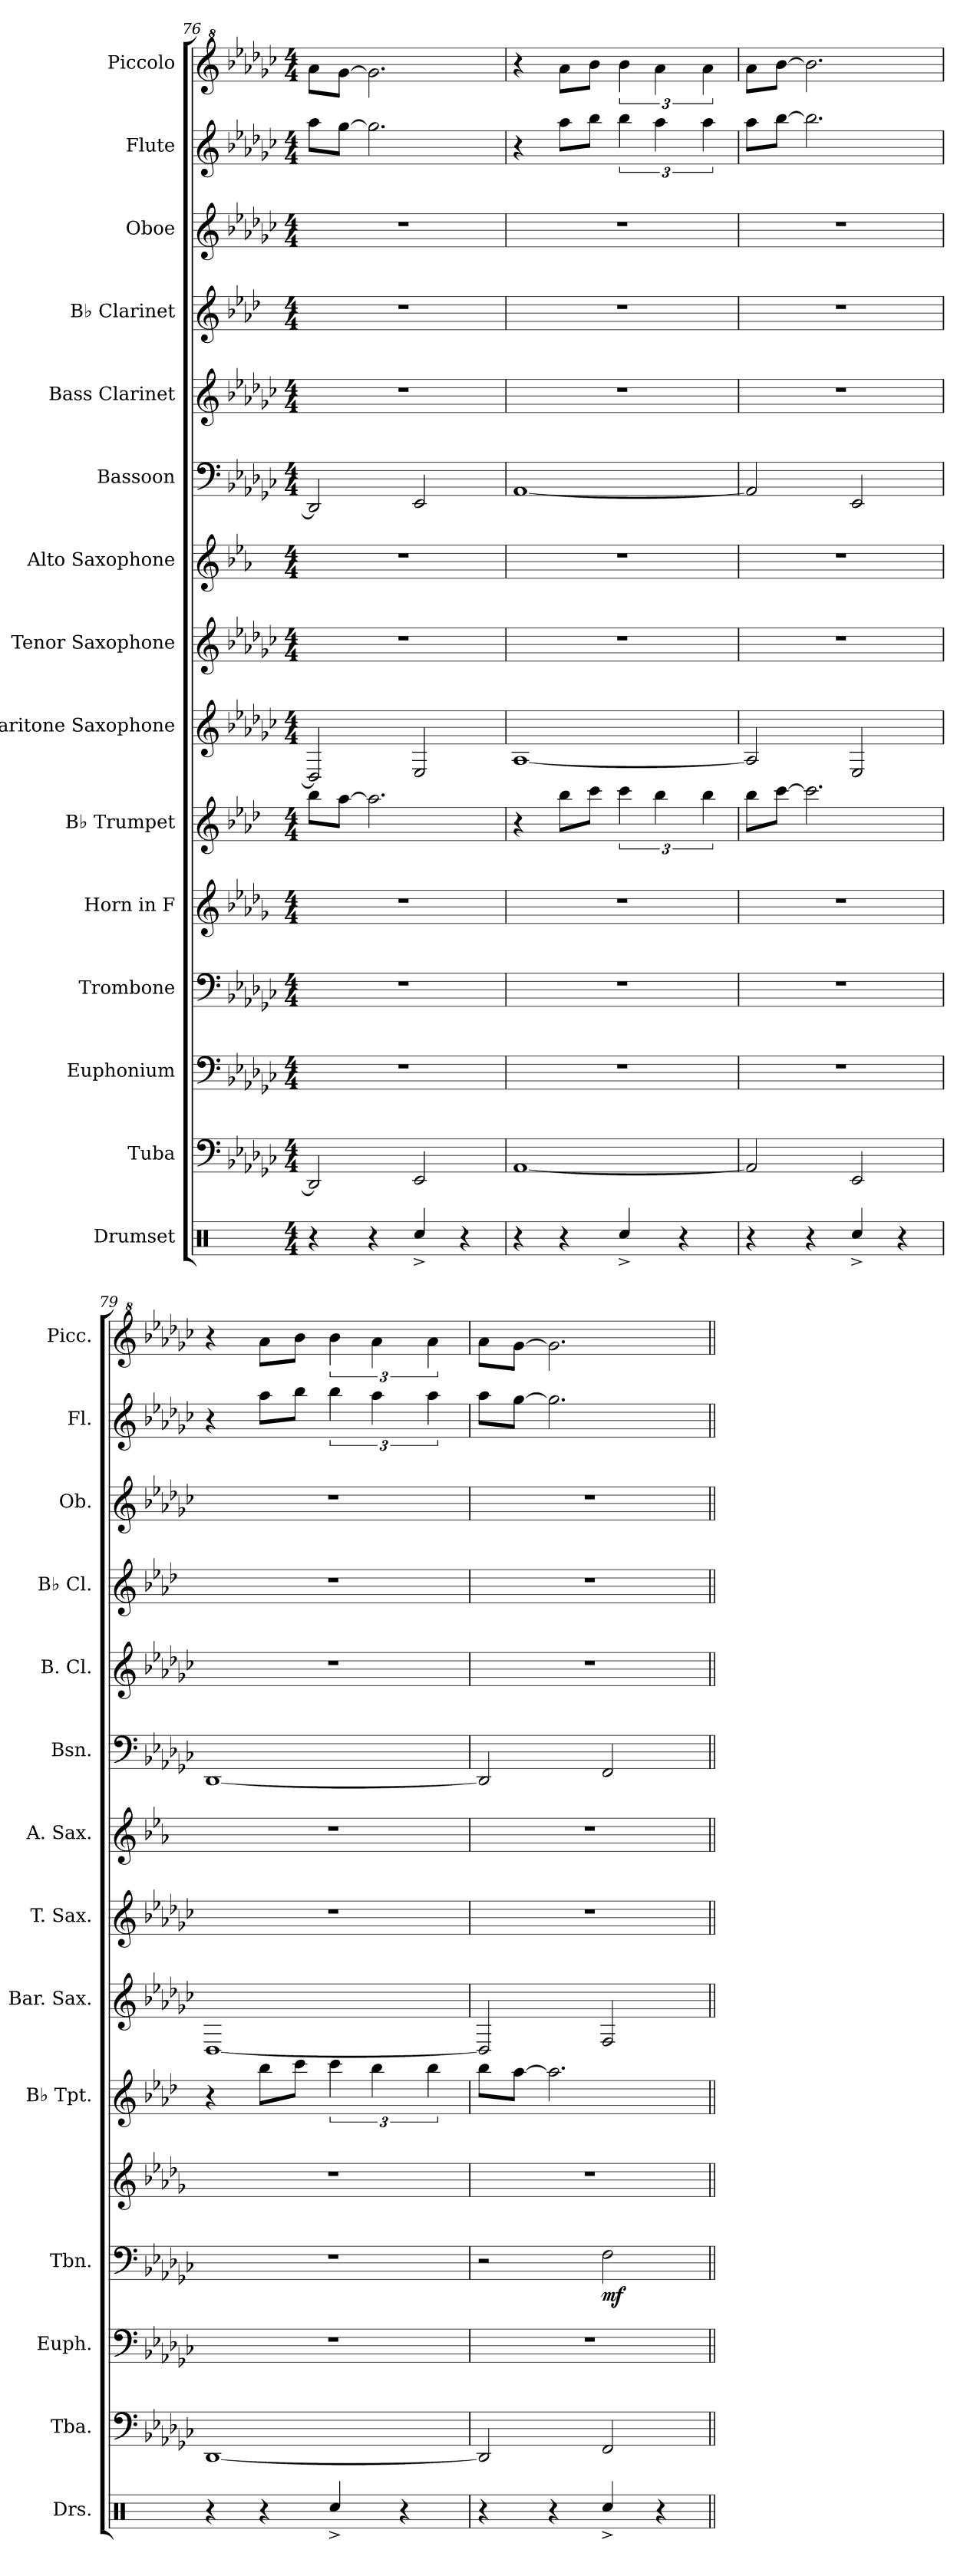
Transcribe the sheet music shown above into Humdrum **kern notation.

**kern	**kern	**kern	**kern	**dynam	**kern	**kern	**kern	**kern	**kern	**kern	**kern	**kern	**kern	**kern	**kern
*part15	*part14	*part13	*part12	*part12	*part11	*part10	*part9	*part8	*part7	*part6	*part5	*part4	*part3	*part2	*part1
*staff15	*staff14	*staff13	*staff12	*staff12	*staff11	*staff10	*staff9	*staff8	*staff7	*staff6	*staff5	*staff4	*staff3	*staff2	*staff1
*I"Drumset	*I"Tuba	*I"Euphonium	*I"Trombone	*	*I"Horn in F	*I"B♭ Trumpet	*I"Baritone Saxophone	*I"Tenor Saxophone	*I"Alto Saxophone	*I"Bassoon	*I"Bass Clarinet	*I"B♭ Clarinet	*I"Oboe	*I"Flute	*I"Piccolo
*I'Drs.	*I'Tba.	*I'Euph.	*I'Tbn.	*	*	*I'B♭ Tpt.	*I'Bar. Sax.	*I'T. Sax.	*I'A. Sax.	*I'Bsn.	*I'B. Cl.	*I'B♭ Cl.	*I'Ob.	*I'Fl.	*I'Picc.
*clefX	*clefF4	*clefF4	*clefF4	*	*clefG2	*clefG2	*clefG2	*clefG2	*clefG2	*clefF4	*clefG2	*clefG2	*clefG2	*clefG2	*clefG^2
*	*	*	*	*	*ITrd4c7	*ITrd1c2	*ITrd12c21	*ITrd8c14	*ITrd5c9	*	*ITrd8c14	*ITrd1c2	*	*	*ITrd-7c-12
*k[]	*k[b-e-a-d-g-c-]	*k[b-e-a-d-g-c-]	*k[b-e-a-d-g-c-]	*	*k[b-e-a-d-g-c-]	*k[b-e-a-d-g-c-]	*k[b-e-a-d-g-c-]	*k[b-e-a-d-g-c-]	*k[b-e-a-d-g-c-]	*k[b-e-a-d-g-c-]	*k[b-e-a-d-g-c-]	*k[b-e-a-d-g-c-]	*k[b-e-a-d-g-c-]	*k[b-e-a-d-g-c-]	*k[b-e-a-d-g-c-]
*M4/4	*M4/4	*M4/4	*M4/4	*	*M4/4	*M4/4	*M4/4	*M4/4	*M4/4	*M4/4	*M4/4	*M4/4	*M4/4	*M4/4	*M4/4
=76	=76	=76	=76	=76	=76	=76	=76	=76	=76	=76	=76	=76	=76	=76	=76
4r	2DD-/]	1r	1r	.	1r	8aa-\L	2DD-/]	1r	1r	2DD-/]	1r	1r	1r	8aa-\L	8aaa-\L
.	.	.	.	.	.	[8gg-\J	.	.	.	.	.	.	.	[8gg-\J	[8ggg-\J
4r	.	.	.	.	.	2.gg-\]	.	.	.	.	.	.	.	2.gg-\]	2.ggg-\]
4Rcc^/	2EE-/	.	.	.	.	.	2EE-/	.	.	2EE-/	.	.	.	.	.
4r	.	.	.	.	.	.	.	.	.	.	.	.	.	.	.
=77	=77	=77	=77	=77	=77	=77	=77	=77	=77	=77	=77	=77	=77	=77	=77
4r	[1AA-	1r	1r	.	1r	4r	[1AA-	1r	1r	[1AA-	1r	1r	1r	4r	4r
4r	.	.	.	.	.	8aa-\L	.	.	.	.	.	.	.	8aa-\L	8aaa-\L
.	.	.	.	.	.	8bb-\J	.	.	.	.	.	.	.	8bb-\J	8bbb-\J
4Rcc^/	.	.	.	.	.	6bb-\	.	.	.	.	.	.	.	6bb-\	6bbb-\
.	.	.	.	.	.	6aa-\	.	.	.	.	.	.	.	6aa-\	6aaa-\
4r	.	.	.	.	.	.	.	.	.	.	.	.	.	.	.
.	.	.	.	.	.	6aa-\	.	.	.	.	.	.	.	6aa-\	6aaa-\
=78	=78	=78	=78	=78	=78	=78	=78	=78	=78	=78	=78	=78	=78	=78	=78
4r	2AA-/]	1r	1r	.	1r	8aa-\L	2AA-/]	1r	1r	2AA-/]	1r	1r	1r	8aa-\L	8aaa-\L
.	.	.	.	.	.	[8bb-\J	.	.	.	.	.	.	.	[8bb-\J	[8bbb-\J
4r	.	.	.	.	.	2.bb-\]	.	.	.	.	.	.	.	2.bb-\]	2.bbb-\]
4Rcc^/	2EE-/	.	.	.	.	.	2EE-/	.	.	2EE-/	.	.	.	.	.
4r	.	.	.	.	.	.	.	.	.	.	.	.	.	.	.
=79	=79	=79	=79	=79	=79	=79	=79	=79	=79	=79	=79	=79	=79	=79	=79
4r	[1DD-	1r	1r	.	1r	4r	[1DD-	1r	1r	[1DD-	1r	1r	1r	4r	4r
4r	.	.	.	.	.	8aa-\L	.	.	.	.	.	.	.	8aa-\L	8aaa-\L
.	.	.	.	.	.	8bb-\J	.	.	.	.	.	.	.	8bb-\J	8bbb-\J
4Rcc^/	.	.	.	.	.	6bb-\	.	.	.	.	.	.	.	6bb-\	6bbb-\
.	.	.	.	.	.	6aa-\	.	.	.	.	.	.	.	6aa-\	6aaa-\
4r	.	.	.	.	.	.	.	.	.	.	.	.	.	.	.
.	.	.	.	.	.	6aa-\	.	.	.	.	.	.	.	6aa-\	6aaa-\
!!LO:PB:g=z
=80	=80	=80	=80	=80	=80	=80	=80	=80	=80	=80	=80	=80	=80	=80	=80
4r	2DD-/]	1r	2r	.	1r	8aa-\L	2DD-/]	1r	1r	2DD-/]	1r	1r	1r	8aa-\L	8aaa-\L
.	.	.	.	.	.	[8gg-\J	.	.	.	.	.	.	.	[8gg-\J	[8ggg-\J
4r	.	.	.	.	.	2.gg-\]	.	.	.	.	.	.	.	2.gg-\]	2.ggg-\]
!	!	!	!	!LO:DY:b	!	!	!	!	!	!	!	!	!	!	!
4Rcc^/	2FF/	.	2F\	mf	.	.	2FF/	.	.	2FF/	.	.	.	.	.
4r	.	.	.	.	.	.	.	.	.	.	.	.	.	.	.
=||	=||	=||	=||	=||	=||	=||	=||	=||	=||	=||	=||	=||	=||	=||	=||
*-	*-	*-	*-	*-	*-	*-	*-	*-	*-	*-	*-	*-	*-	*-	*-
